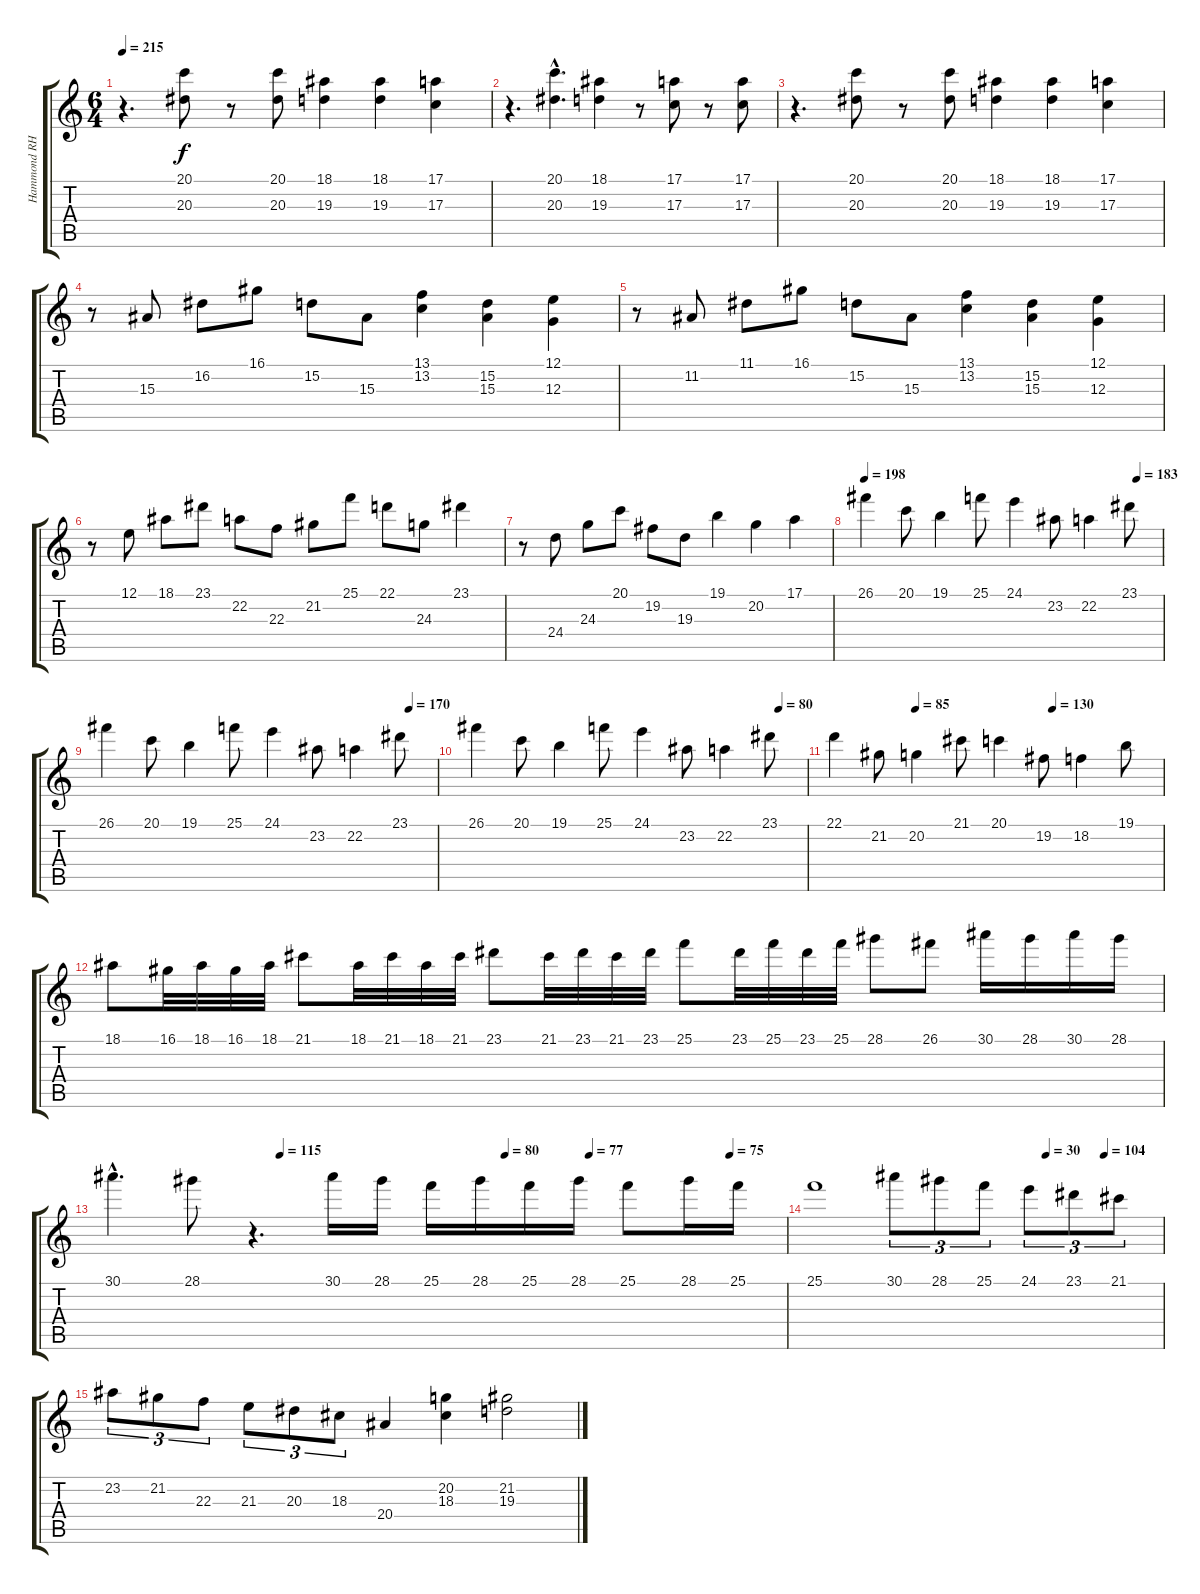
\track ("Hammond RH" "Hammond RH") {instrument drawbarorgan}
\staff {score tabs}
\tuning (E4 B3 G3 D3 A2 E2) {hide}
\ts (6 4)
\tempo 215
\clef g2
\ks c
r.4{d dy f} (20.1 20.3).8 r.8 (20.1 20.3).8 (18.1 19.3).4 (18.1 19.3).4 (17.1 17.3).4 |
r.4{d} (20.1{hac} 20.3{hac}).4{d} (18.1 19.3).4 r.8 (17.1 17.3).8 r.8 (17.1 17.3).8 |
r.4{d} (20.1 20.3).8 r.8 (20.1 20.3).8 (18.1 19.3).4 (18.1 19.3).4 (17.1 17.3).4 |
r.8 15.3.8 16.2.8 16.1.8 15.2.8 15.3.8 (13.1 13.2).4 (15.2 15.3).4 (12.1 12.3).4 |
r.8 11.2.8 11.1.8 16.1.8 15.2.8 15.3.8 (13.1 13.2).4 (15.2 15.3).4 (12.1 12.3).4 |
r.8 12.1.8 18.1.8 23.1.8 22.2.8 22.3.8 21.2.8 25.1.8 22.1.8 24.3.8 23.1.4 |
r.8 24.4.8 24.3.8 20.1.8 19.2.8 19.3.8 19.1.4 20.2.4 17.1.4 |
\tempo 198
\tempo (183 0.9166666666666666)
26.1.4 20.1.8 19.1.4 25.1.8 24.1.4 23.2.8 22.2.4 23.1.8 |
\tempo (170 0.9166666666666666)
26.1.4 20.1.8 19.1.4 25.1.8 24.1.4 23.2.8 22.2.4 23.1.8 |
\tempo (80 0.9166666666666666)
26.1.4 20.1.8 19.1.4 25.1.8 24.1.4 23.2.8 22.2.4 23.1.8 |
\tempo (85 0.25)
\tempo (130 0.6666666666666666)
22.1.4 21.2.8 20.2.4 21.1.8 20.1.4 19.2.8 18.2.4 19.1.8 |
18.1.8 16.1.32 18.1.32 16.1.32 18.1.32 21.1.8 18.1.32 21.1.32 18.1.32 21.1.32 23.1.8 21.1.32 23.1.32 21.1.32 23.1.32 25.1.8 23.1.32 25.1.32 23.1.32 25.1.32 28.1.8 26.1.8 30.1.16 28.1.16 30.1.16 28.1.16 |
\tempo (115 0.25)
\tempo (80 0.5833333333333334)
\tempo (77 0.7083333333333334)
\tempo (75 0.9166666666666666)
30.1{hac}.4{d} 28.1.8 r.4{d} 30.1.16 28.1.16 25.1.16 28.1.16 25.1.16 28.1.16 25.1.8 28.1.16 25.1.16 |
\tempo (30 0.6666666666666666)
\tempo (104 0.8333333333333334)
25.1.1 30.1.8{tu (3 2)} 28.1.8{tu (3 2)} 25.1.8{tu (3 2)} 24.1.8{tu (3 2)} 23.1.8{tu (3 2)} 21.1.8{tu (3 2)} |
23.2.8{tu (3 2)} 21.2.8{tu (3 2)} 22.3.8{tu (3 2)} 21.3.8{tu (3 2)} 20.3.8{tu (3 2)} 18.3.8{tu (3 2)} 20.4.4 (20.2 18.3).4 (21.2 19.3).2
